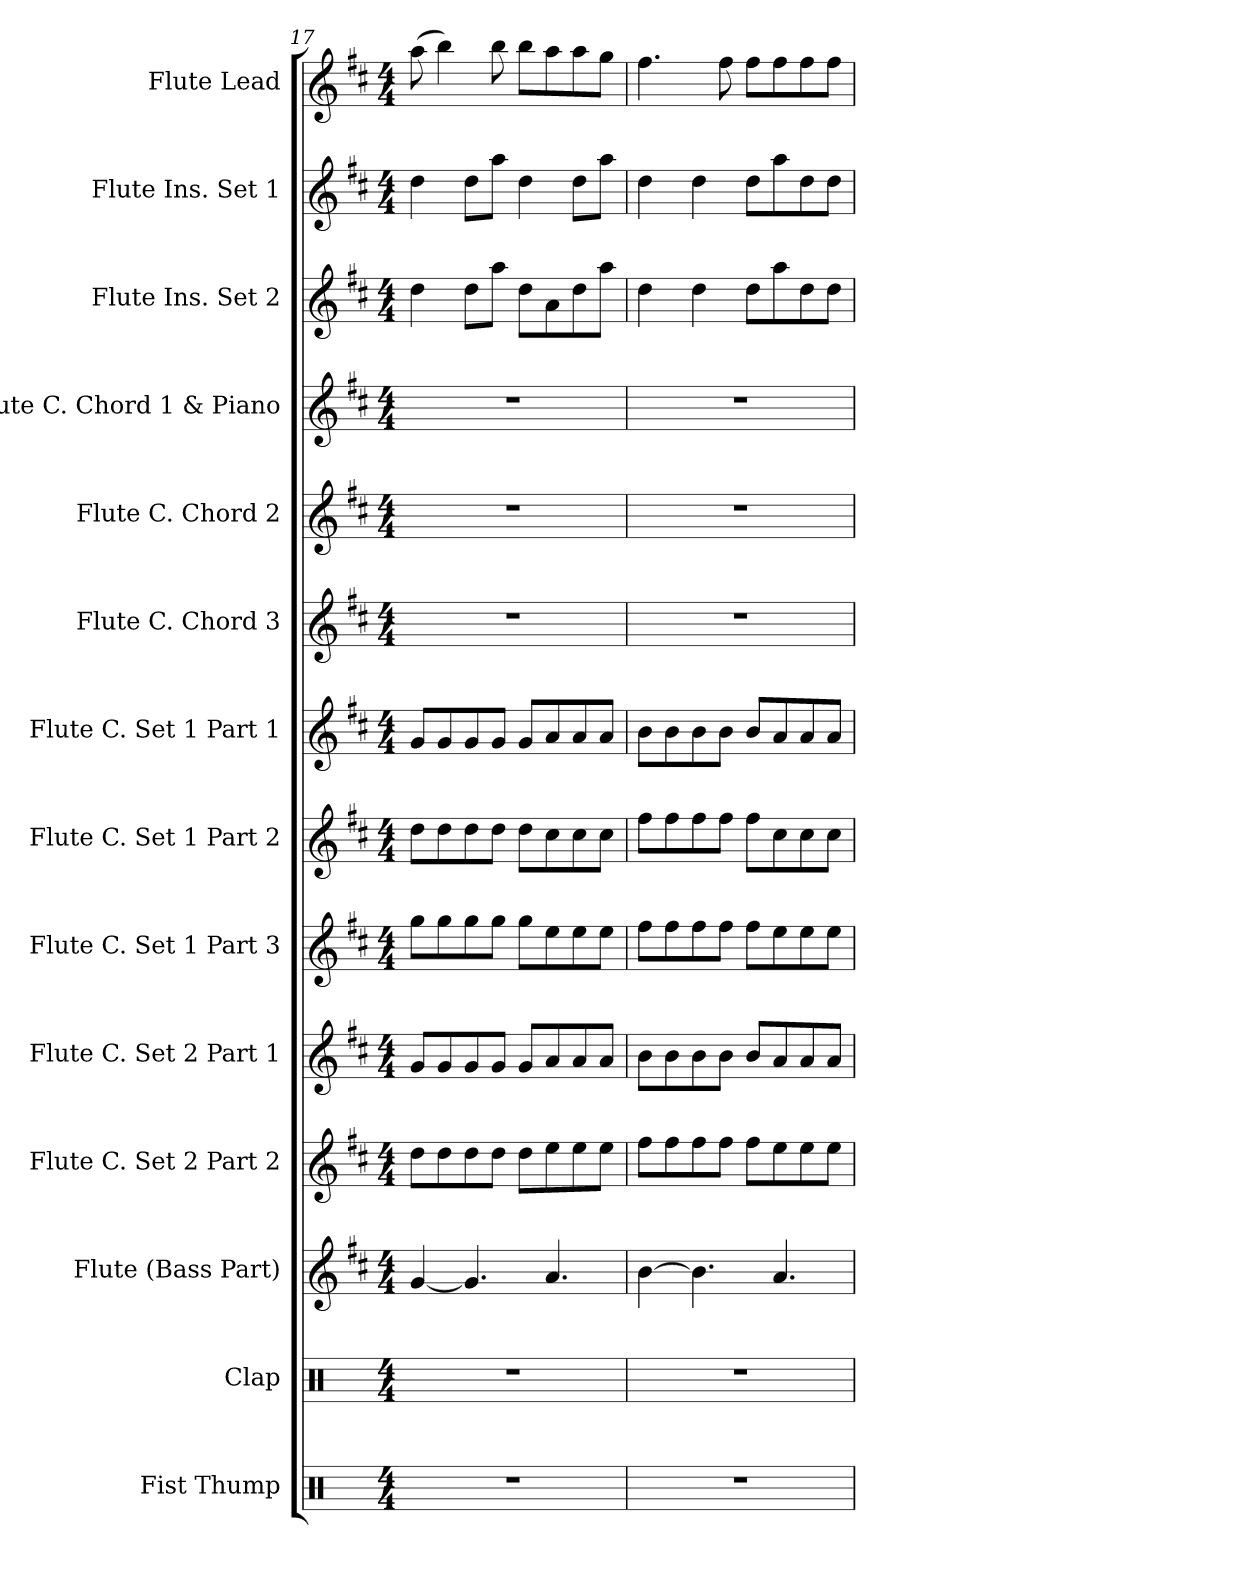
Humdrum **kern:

**kern	**kern	**kern	**kern	**kern	**kern	**kern	**kern	**kern	**kern	**kern	**kern	**kern	**kern
*part14	*part13	*part12	*part11	*part10	*part9	*part8	*part7	*part6	*part5	*part4	*part3	*part2	*part1
*staff14	*staff13	*staff12	*staff11	*staff10	*staff9	*staff8	*staff7	*staff6	*staff5	*staff4	*staff3	*staff2	*staff1
*I"Fist Thump	*I"Clap	*I"Flute (Bass Part)	*I"Flute C. Set 2 Part 2	*I"Flute C. Set 2 Part 1	*I"Flute C. Set 1 Part 3	*I"Flute C. Set 1 Part 2	*I"Flute C. Set 1 Part 1	*I"Flute C. Chord 3	*I"Flute C. Chord 2	*I"Flute C. Chord 1 &amp; Piano	*I"Flute Ins. Set 2	*I"Flute Ins. Set 1	*I"Flute Lead
*I'F.T.	*I'C.	*I'Fl. (BP)	*I'Fl. CS2 P2	*I'Fl. CS2 P1	*I'Fl. CS1 P3	*I'Fl. CS1 P2	*I'Fl. CS1 P1	*I'Fl. CC3	*I'Fl. CC2	*I'Fl. CC1 &amp; P	*I'Fl. IS2	*I'Fl. IS1	*I'Fl. Le.
*clefX	*clefX	*clefG2	*clefG2	*clefG2	*clefG2	*clefG2	*clefG2	*clefG2	*clefG2	*clefG2	*clefG2	*clefG2	*clefG2
*k[]	*k[]	*k[f#c#]	*k[f#c#]	*k[f#c#]	*k[f#c#]	*k[f#c#]	*k[f#c#]	*k[f#c#]	*k[f#c#]	*k[f#c#]	*k[f#c#]	*k[f#c#]	*k[f#c#]
*M4/4	*M4/4	*M4/4	*M4/4	*M4/4	*M4/4	*M4/4	*M4/4	*M4/4	*M4/4	*M4/4	*M4/4	*M4/4	*M4/4
=17	=17	=17	=17	=17	=17	=17	=17	=17	=17	=17	=17	=17	=17
1r	1r	[4g/	8dd\L	8g/L	8gg\L	8dd\L	8g/L	1r	1r	1r	4dd\	4dd\	(8aa\
.	.	.	8dd\	8g/	8gg\	8dd\	8g/	.	.	.	.	.	4bb\)
.	.	4.g/]	8dd\	8g/	8gg\	8dd\	8g/	.	.	.	8dd\L	8dd\L	.
.	.	.	8dd\J	8g/J	8gg\J	8dd\J	8g/J	.	.	.	8aa\J	8aa\J	8bb\
.	.	.	8dd\L	8g/L	8gg\L	8dd\L	8g/L	.	.	.	8dd\L	4dd\	8bb\L
.	.	4.a/	8ee\	8a/	8ee\	8cc#\	8a/	.	.	.	8a\	.	8aa\
.	.	.	8ee\	8a/	8ee\	8cc#\	8a/	.	.	.	8dd\	8dd\L	8aa\
.	.	.	8ee\J	8a/J	8ee\J	8cc#\J	8a/J	.	.	.	8aa\J	8aa\J	8gg\J
=18	=18	=18	=18	=18	=18	=18	=18	=18	=18	=18	=18	=18	=18
1r	1r	[4b\	8ff#\L	8b\L	8ff#\L	8ff#\L	8b\L	1r	1r	1r	4dd\	4dd\	4.ff#\
.	.	.	8ff#\	8b\	8ff#\	8ff#\	8b\	.	.	.	.	.	.
.	.	4.b\]	8ff#\	8b\	8ff#\	8ff#\	8b\	.	.	.	4dd\	4dd\	.
.	.	.	8ff#\J	8b\J	8ff#\J	8ff#\J	8b\J	.	.	.	.	.	8ff#\
.	.	.	8ff#\L	8b/L	8ff#\L	8ff#\L	8b/L	.	.	.	8dd\L	8dd\L	8ff#\L
.	.	4.a/	8ee\	8a/	8ee\	8cc#\	8a/	.	.	.	8aa\	8aa\	8ff#\
.	.	.	8ee\	8a/	8ee\	8cc#\	8a/	.	.	.	8dd\	8dd\	8ff#\
.	.	.	8ee\J	8a/J	8ee\J	8cc#\J	8a/J	.	.	.	8dd\J	8dd\J	8ff#\J
=	=	=	=	=	=	=	=	=	=	=	=	=	=
*-	*-	*-	*-	*-	*-	*-	*-	*-	*-	*-	*-	*-	*-
